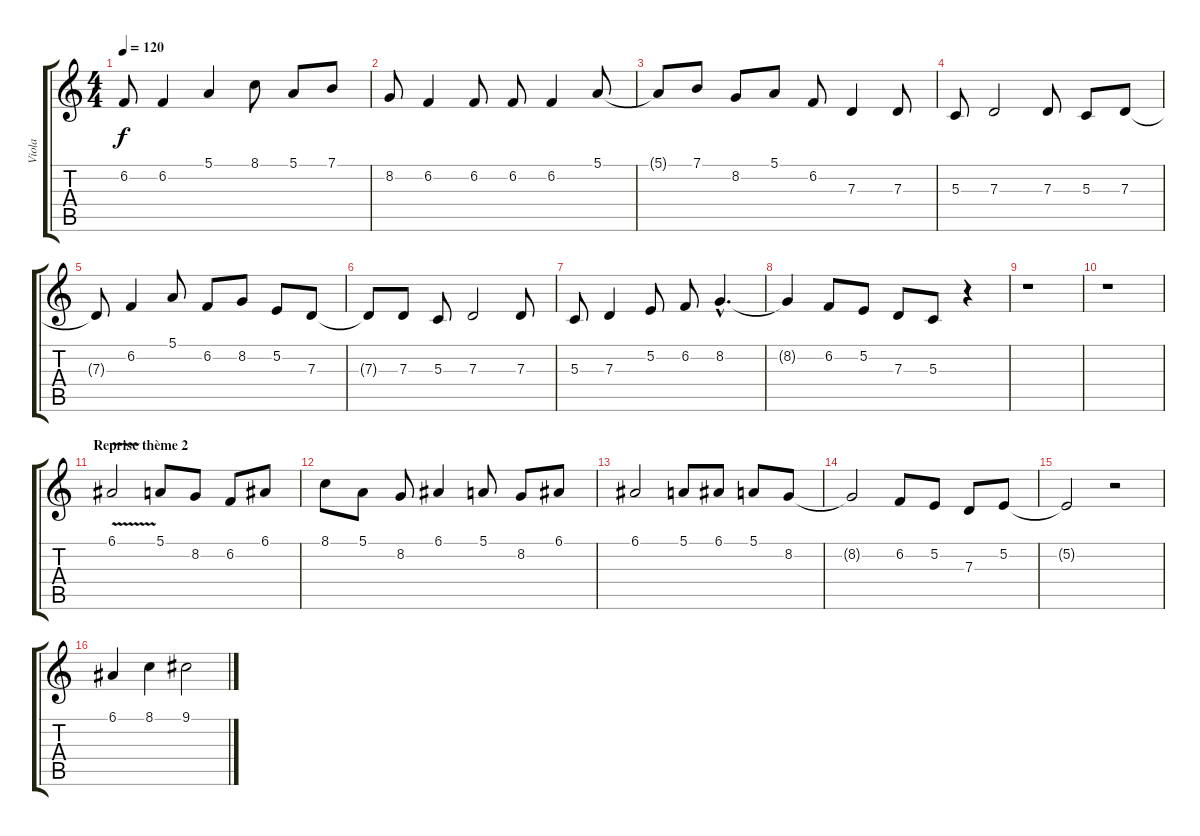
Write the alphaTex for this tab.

\track ("Viola" "Viola") {instrument viola}
\staff {score tabs}
\tuning (E4 B3 G3 D3 A2 E2) {hide}
\ts (4 4)
\tempo 120
\clef g2
\ks c
6.2.8{dy f} 6.2.4 5.1.4 8.1.8 5.1.8 7.1.8 |
8.2.8 6.2.4 6.2.8 6.2.8 6.2.4 5.1.8 |
5.1{t}.8 7.1.8 8.2.8 5.1.8 6.2.8 7.3.4 7.3.8 |
5.3.8 7.3.2 7.3.8 5.3.8 7.3.8 |
7.3{t}.8 6.2.4 5.1.8 6.2.8 8.2.8 5.2.8 7.3.8 |
7.3{t}.8 7.3.8 5.3.8 7.3.2 7.3.8 |
5.3.8 7.3.4 5.2.8 6.2.8 8.2{hac}.4{d} |
8.2{t}.4 6.2.8 5.2.8 7.3.8 5.3.8 r.4 |
r.1 |
r.1 |
\section ("" "Reprise thème 2")
6.1{v}.2 5.1.8 8.2.8 6.2.8 6.1.8 |
8.1.8 5.1.8 8.2.8 6.1.4 5.1.8 8.2.8 6.1.8 |
6.1.2 5.1.8 6.1.8 5.1.8 8.2.8 |
8.2{t}.2 6.2.8 5.2.8 7.3.8 5.2.8 |
5.2{t}.2 r.2 |
6.1.4 8.1.4 9.1.2
